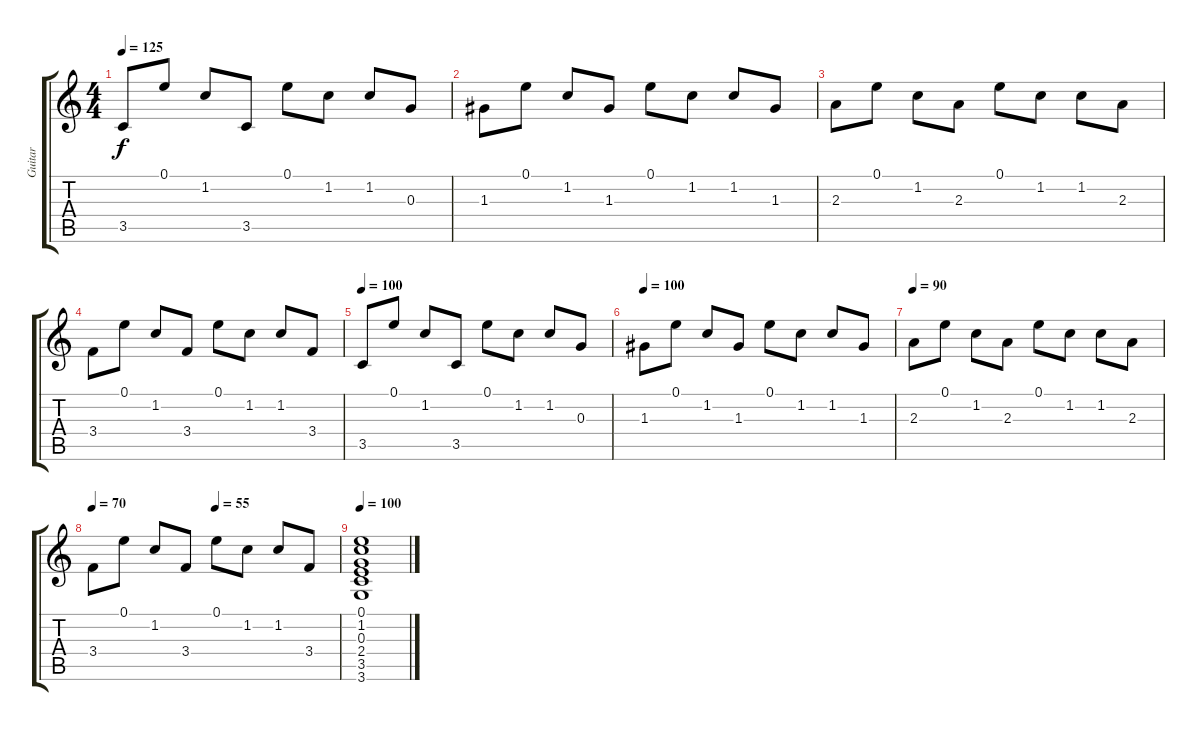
\track ("Guitar" "Guitar") {instrument acousticguitarsteel}
\staff {score tabs}
\tuning (E4 B3 G3 D3 A2 E2) {hide}
\ts (4 4)
\tempo 125
\clef g2
\ks c
3.5.8{dy f} 0.1.8 1.2.8 3.5.8 0.1.8 1.2.8 1.2.8 0.3.8 |
1.3.8 0.1.8 1.2.8 1.3.8 0.1.8 1.2.8 1.2.8 1.3.8 |
2.3.8 0.1.8 1.2.8 2.3.8 0.1.8 1.2.8 1.2.8 2.3.8 |
3.4.8 0.1.8 1.2.8 3.4.8 0.1.8 1.2.8 1.2.8 3.4.8 |
\tempo 115
\tempo 100
3.5.8 0.1.8 1.2.8 3.5.8 0.1.8 1.2.8 1.2.8 0.3.8 |
\tempo 115
\tempo 100
1.3.8 0.1.8 1.2.8 1.3.8 0.1.8 1.2.8 1.2.8 1.3.8 |
\tempo 100
\tempo 90
2.3.8 0.1.8 1.2.8 2.3.8 0.1.8 1.2.8 1.2.8 2.3.8 |
\tempo 80
\tempo 75
\tempo 70
\tempo (55 0.5)
3.4.8 0.1.8 1.2.8 3.4.8 0.1.8 1.2.8 1.2.8 3.4.8 |
\tempo 100
(0.1 1.2 0.3 2.4 3.5 3.6).1
